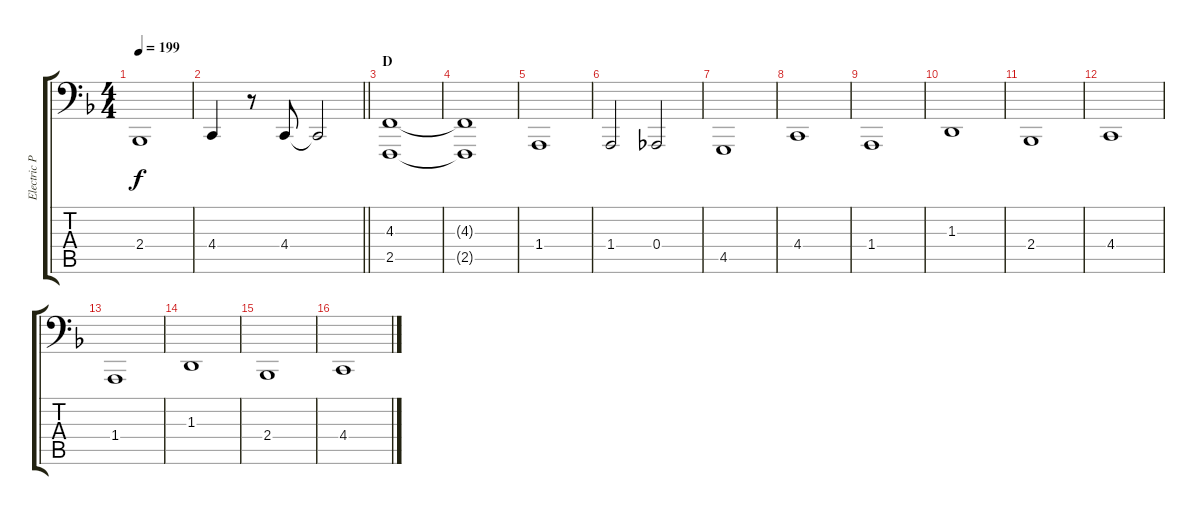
\track ("Electric Piano" "Electric P") {instrument electricgrandpiano}
\staff {score tabs}
\tuning (B2 Gb2 Db2 Ab1 Eb1 Bb0) {hide}
\ts (4 4)
\tempo 199
\clef f4
\ks f
2.4.1{dy f} |
\barLineRight lightlight
4.4.4 r.8 4.4.8 4.4{t}.2 |
\section ("" "D")
(4.3 2.5).1 |
(4.3{t} 2.5{t}).1 |
1.4.1 |
1.4.2 0.4.2 |
4.5.1 |
4.4.1 |
1.4.1 |
1.3.1 |
2.4.1 |
4.4.1 |
1.4.1 |
1.3.1 |
2.4.1 |
4.4.1
